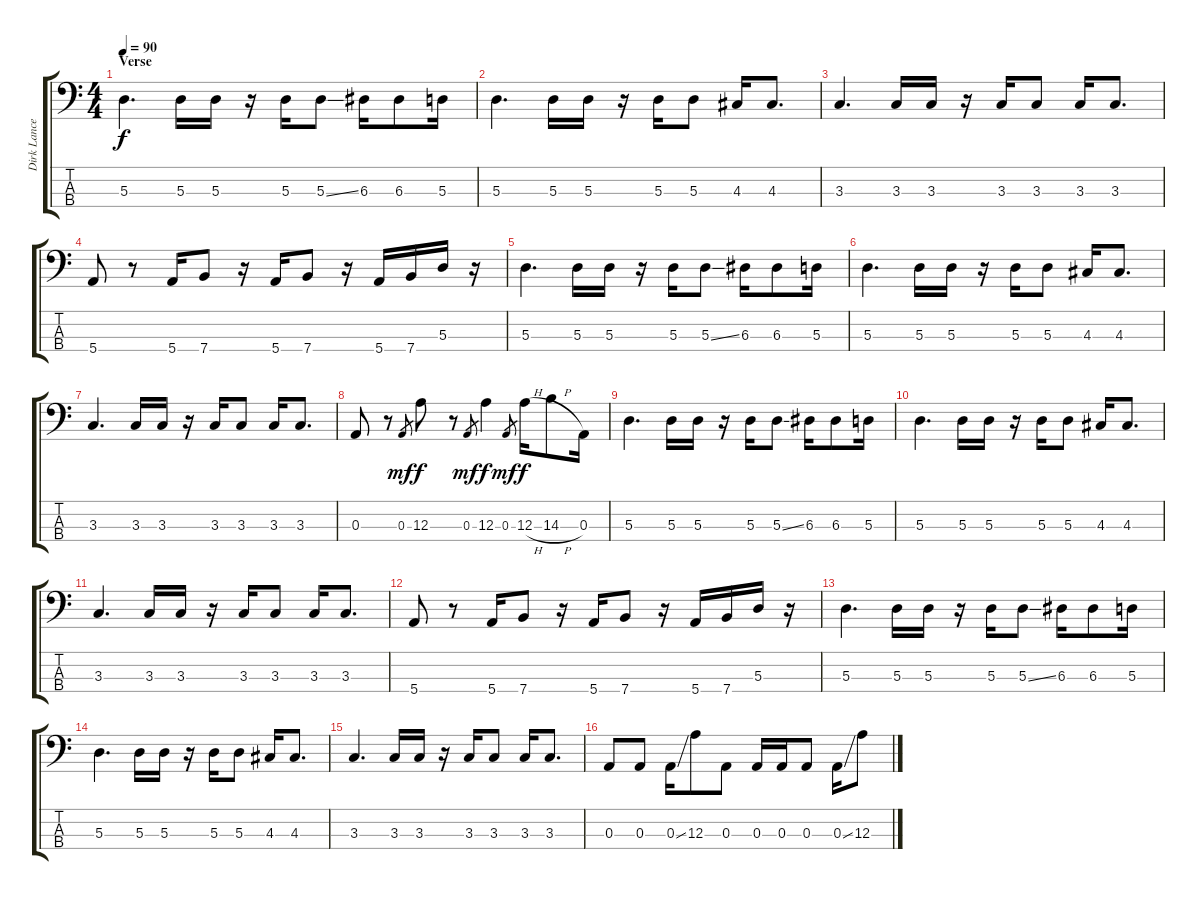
\track ("Dirk Lance [Acoustic Bass]" "Dirk Lance") {instrument acousticbass}
\staff {score tabs}
\tuning (G2 D2 A1 E1) {hide}
\ts (4 4)
\section ("" "Verse")
\tempo 90
\clef f4
\ks c
5.3.4{d dy f} 5.3.16 5.3.16 r.16 5.3.16 5.3{ss}.8 6.3.16 6.3.8 5.3.16 |
5.3.4{d} 5.3.16 5.3.16 r.16 5.3.16 5.3.8 4.3.16 4.3.8{d} |
3.3.4{d} 3.3.16 3.3.16 r.16 3.3.16 3.3.8 3.3.16 3.3.8{d} |
5.4.8 r.8 5.4.16 7.4.8 r.16 5.4.16 7.4.8 r.16 5.4.16 7.4.16 5.3.16 r.16 |
5.3.4{d} 5.3.16 5.3.16 r.16 5.3.16 5.3{ss}.8 6.3.16 6.3.8 5.3.16 |
5.3.4{d} 5.3.16 5.3.16 r.16 5.3.16 5.3.8 4.3.16 4.3.8{d} |
3.3.4{d} 3.3.16 3.3.16 r.16 3.3.16 3.3.8 3.3.16 3.3.8{d} |
0.3.8 r.8 0.3.8{gr dy mf} 12.3.8{dy f} r.8 0.3.8{gr dy mf} 12.3.4{dy f} 0.3.8{gr dy mf} 12.3{h}.16{dy f} 14.3{h}.8 0.3.16 |
5.3.4{d} 5.3.16 5.3.16 r.16 5.3.16 5.3{ss}.8 6.3.16 6.3.8 5.3.16 |
5.3.4{d} 5.3.16 5.3.16 r.16 5.3.16 5.3.8 4.3.16 4.3.8{d} |
3.3.4{d} 3.3.16 3.3.16 r.16 3.3.16 3.3.8 3.3.16 3.3.8{d} |
5.4.8 r.8 5.4.16 7.4.8 r.16 5.4.16 7.4.8 r.16 5.4.16 7.4.16 5.3.16 r.16 |
5.3.4{d} 5.3.16 5.3.16 r.16 5.3.16 5.3{ss}.8 6.3.16 6.3.8 5.3.16 |
5.3.4{d} 5.3.16 5.3.16 r.16 5.3.16 5.3.8 4.3.16 4.3.8{d} |
3.3.4{d} 3.3.16 3.3.16 r.16 3.3.16 3.3.8 3.3.16 3.3.8{d} |
0.3.8 0.3.8 0.3{ss}.16 12.3.8 0.3.8 0.3.16 0.3.16 0.3.8 0.3{ss}.16 12.3.8
